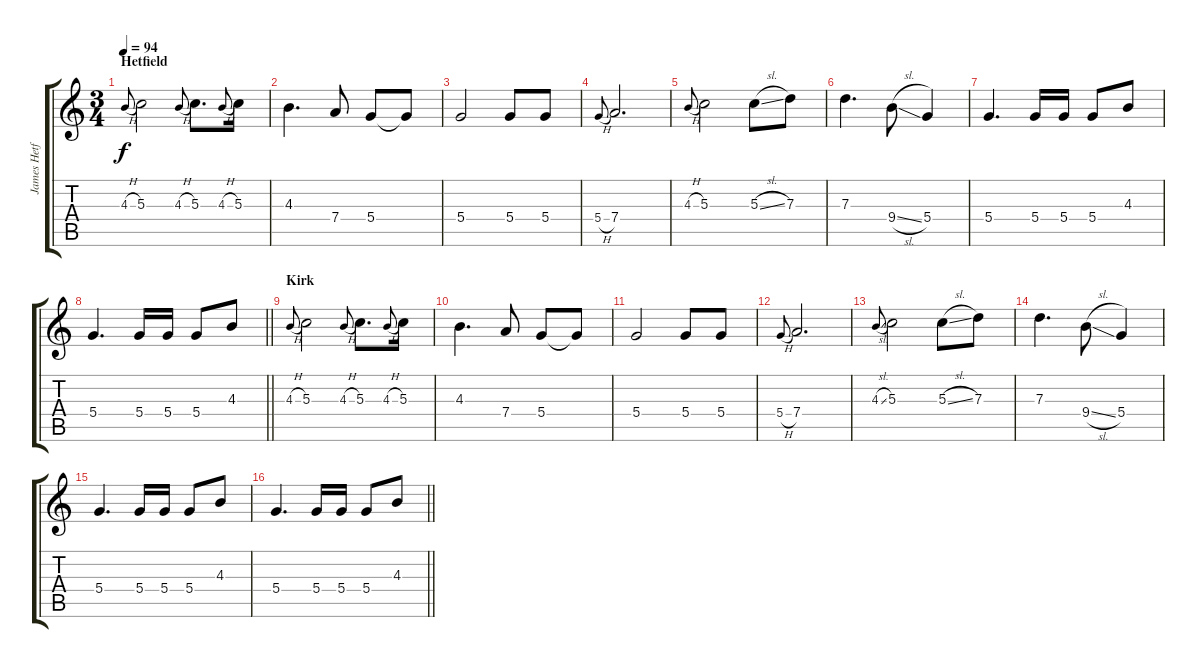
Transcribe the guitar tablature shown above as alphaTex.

\track ("James Hetfield" "James Hetf") {instrument electricguitarclean}
\staff {score tabs}
\tuning (E4 B3 G3 D3 A2 E2) {hide}
\ts (3 4)
\section ("" "Hetfield")
\tempo 94
\clef g2
\ks c
4.3{h}.8{gr onbeat dy f} 5.3.2 4.3{h}.8{gr onbeat} 5.3.8{d} 4.3{h}.8{gr onbeat} 5.3.16 |
4.3.4{d} 7.4.8 5.4.8 5.4{t}.8 |
5.4.2 5.4.8 5.4.8 |
5.4{h}.8{gr onbeat} 7.4.2{d} |
4.3{h}.8{gr onbeat} 5.3.2 5.3{sl}.8 7.3.8 |
7.3.4{d} 9.4{sl}.8 5.4.4 |
5.4.4{d} 5.4.16 5.4.16 5.4.8 4.3.8 |
\barLineRight lightlight
5.4.4{d} 5.4.16 5.4.16 5.4.8 4.3.8 |
\section ("" "Kirk")
4.3{h}.8{gr onbeat} 5.3.2 4.3{h}.8{gr onbeat} 5.3.8{d} 4.3{h}.8{gr onbeat} 5.3.16 |
4.3.4{d} 7.4.8 5.4.8 5.4{t}.8 |
5.4.2 5.4.8 5.4.8 |
5.4{h}.8{gr onbeat} 7.4.2{d} |
4.3{sl}.8{gr onbeat} 5.3.2 5.3{sl}.8 7.3.8 |
7.3.4{d} 9.4{sl}.8 5.4.4 |
5.4.4{d} 5.4.16 5.4.16 5.4.8 4.3.8 |
\barLineRight lightlight
5.4.4{d} 5.4.16 5.4.16 5.4.8 4.3.8
